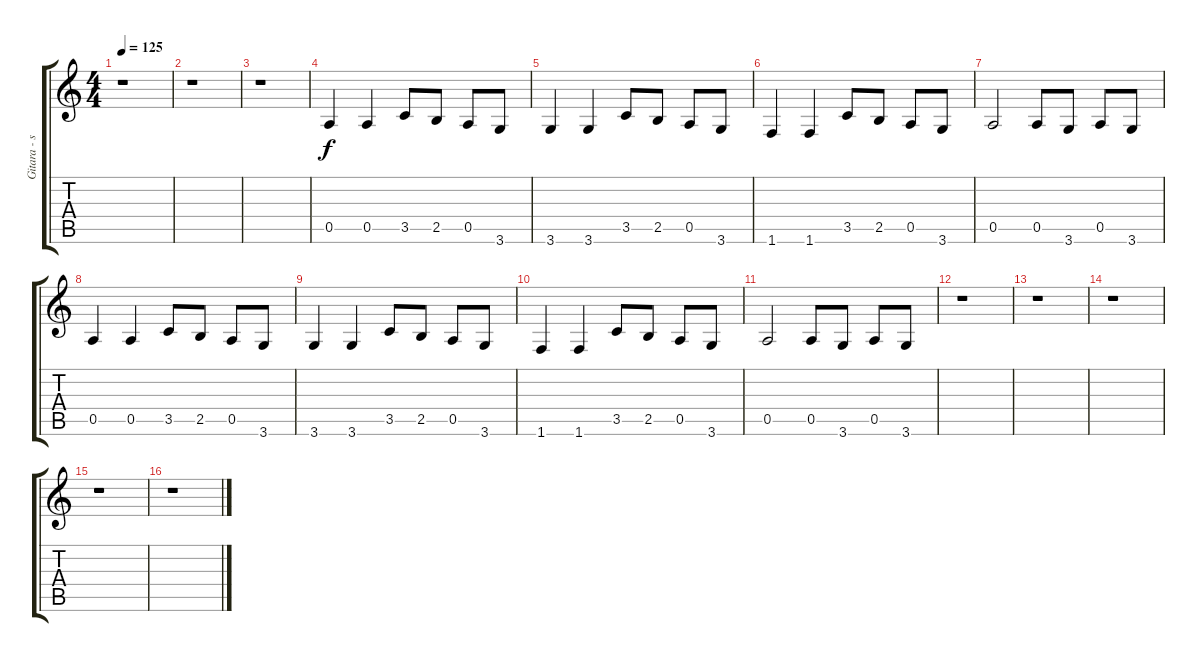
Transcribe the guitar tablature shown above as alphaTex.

\track ("Gitara - solo" "Gitara - s") {instrument overdrivenguitar}
\staff {score tabs}
\tuning (E4 B3 G3 D3 A2 E2) {hide}
\ts (4 4)
\tempo 125
\clef g2
\ks c
r.1{dy f} |
r.1 |
r.1 |
0.5.4 0.5.4 3.5.8 2.5.8 0.5.8 3.6.8 |
3.6.4 3.6.4 3.5.8 2.5.8 0.5.8 3.6.8 |
1.6.4 1.6.4 3.5.8 2.5.8 0.5.8 3.6.8 |
0.5.2 0.5.8 3.6.8 0.5.8 3.6.8 |
0.5.4 0.5.4 3.5.8 2.5.8 0.5.8 3.6.8 |
3.6.4 3.6.4 3.5.8 2.5.8 0.5.8 3.6.8 |
1.6.4 1.6.4 3.5.8 2.5.8 0.5.8 3.6.8 |
0.5.2 0.5.8 3.6.8 0.5.8 3.6.8 |
r.1 |
r.1 |
r.1 |
r.1 |
r.1
